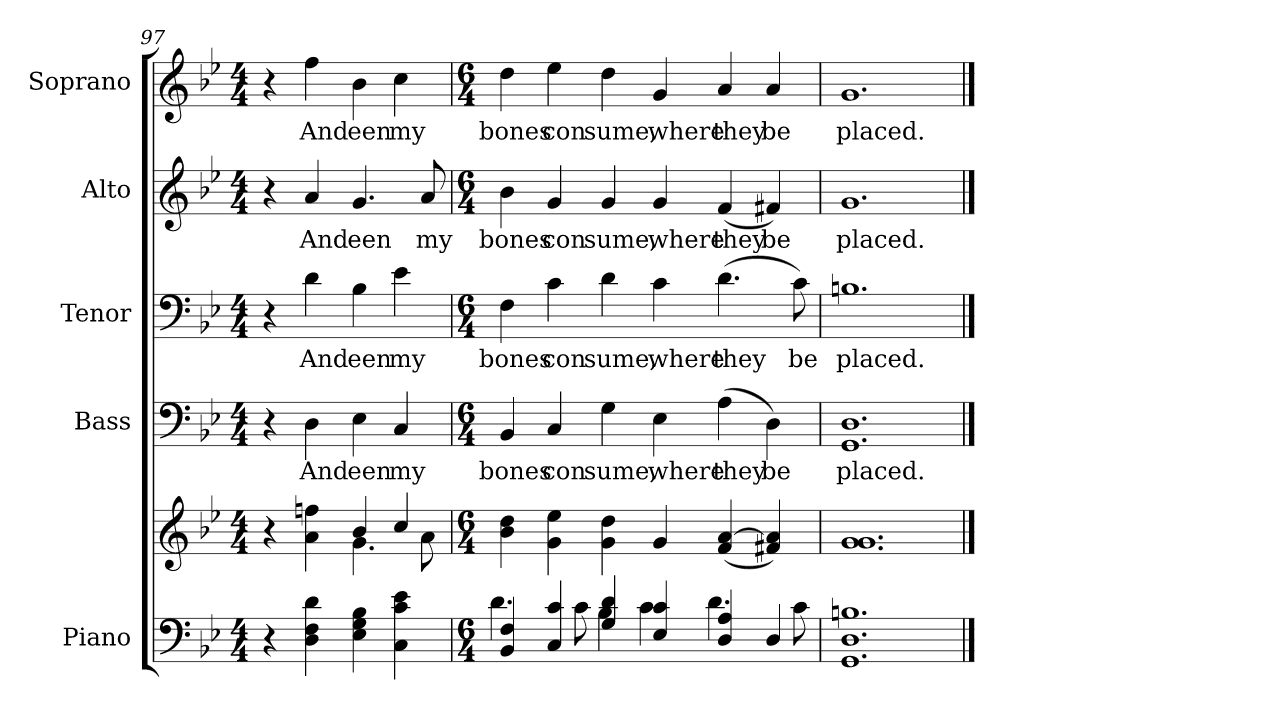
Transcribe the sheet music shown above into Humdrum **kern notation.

**kern	**kern	**kern	**text	**kern	**text	**kern	**text	**kern	**text
*part5	*part5	*part4	*part4	*part3	*part3	*part2	*part2	*part1	*part1
*staff6	*staff5	*staff4	*staff4	*staff3	*staff3	*staff2	*staff2	*staff1	*staff1
*I"Piano	*	*I"Bass	*	*I"Tenor	*	*I"Alto	*	*I"Soprano	*
*I'Pno.	*	*I'B.	*	*I'T.	*	*I'A.	*	*I'S.	*
!!LO:PB:g=z
*clefF4	*clefG2	*clefF4	*	*clefF4	*	*clefG2	*	*clefG2	*
*k[b-e-]	*k[b-e-]	*k[b-e-]	*	*k[b-e-]	*	*k[b-e-]	*	*k[b-e-]	*
*B-:	*B-:	*B-:	*	*B-:	*	*B-:	*	*B-:	*
*M4/4	*M4/4	*M4/4	*	*M4/4	*	*M4/4	*	*M4/4	*
=97	=97	=97	=97	=97	=97	=97	=97	=97	=97
*	*^	*	*	*	*	*	*	*	*
4r	4r	2ryy	4r	.	4r	.	4r	.	4r	.
!	!	!	!	!LO:LY:b:color=#000000	!	!	!	!	!	!
!	!	!	!	!	!	!LO:LY:b:color=#000000	!	!	!	!
!	!	!	!	!	!	!	!	!LO:LY:b:color=#000000	!	!
!	!	!	!	!	!	!	!	!	!	!LO:LY:b:color=#000000
4Di\ 4Fi 4di	4ai\ 4ffni	.	4Di\	And	4di\	And	4ai/	And	4ffi\	And
!	!	!	!	!LO:LY:b:color=#000000	!	!	!	!	!	!
!	!	!	!	!	!	!LO:LY:b:color=#000000	!	!	!	!
!	!	!	!	!	!	!	!	!LO:LY:b:color=#000000	!	!
!	!	!	!	!	!	!	!	!	!	!LO:LY:b:color=#000000
4E-i\ 4Gi 4B-i	4b-i/	4.gi\	4E-i\	een	4B-i\	een	4.gi/	een	4b-i\	een
!	!	!	!	!LO:LY:b:color=#000000	!	!	!	!	!	!
!	!	!	!	!	!	!LO:LY:b:color=#000000	!	!	!	!
!	!	!	!	!	!	!	!	!	!	!LO:LY:b:color=#000000
4Ci\ 4ci 4e-i	4cci/	.	4Ci/	my	4e-i\	my	.	.	4cci\	my
!	!	!	!	!	!	!	!	!LO:LY:b:color=#000000	!	!
.	.	8ai\	.	.	.	.	8ai/	my	.	.
*	*v	*v	*	*	*	*	*	*	*	*
=98	=98	=98	=98	=98	=98	=98	=98	=98	=98
*M6/4	*M6/4	*M6/4	*	*M6/4	*	*M6/4	*	*M6/4	*
*^	*	*	*	*	*	*	*	*	*
*	*	*^	*	*	*	*	*	*	*	*
!	!	!	!	!	!LO:LY:b:color=#000000	!	!	!	!	!	!
*	*	*v	*v	*	*	*	*	*	*	*	*
*	*	*^	*	*	*	*	*	*	*	*
!	!	!	!	!	!	!	!LO:LY:b:color=#000000	!	!	!	!
*	*	*v	*v	*	*	*	*	*	*	*	*
*	*	*^	*	*	*	*	*	*	*	*
!	!	!	!	!	!	!	!	!	!LO:LY:b:color=#000000	!	!
*	*	*v	*v	*	*	*	*	*	*	*	*
*	*	*^	*	*	*	*	*	*	*	*
!	!	!	!	!	!	!	!	!	!	!	!LO:LY:b:color=#000000
*	*	*v	*v	*	*	*	*	*	*	*	*
4BB-i/ 4Fi	4.di\	4b-i\ 4ddi	4BB-i/	bones	4Fi\	bones	4b-i\	bones	4ddi\	bones
!	!	!	!	!LO:LY:b:color=#000000	!	!	!	!	!	!
!	!	!	!	!	!	!LO:LY:b:color=#000000	!	!	!	!
!	!	!	!	!	!	!	!	!LO:LY:b:color=#000000	!	!
!	!	!	!	!	!	!	!	!	!	!LO:LY:b:color=#000000
4Ci/ 4ci	.	4gi\ 4ee-i	4Ci/	con	4ci\	con	4gi/	con	4ee-i\	con
.	8ci\	.	.	.	.	.	.	.	.	.
!	!	!	!	!LO:LY:b:color=#000000	!	!	!	!	!	!
!	!	!	!	!	!	!LO:LY:b:color=#000000	!	!	!	!
!	!	!	!	!	!	!	!	!LO:LY:b:color=#000000	!	!
!	!	!	!	!	!	!	!	!	!	!LO:LY:b:color=#000000
4Gi/ 4di	4B-i\	4gi\ 4ddi	4Gi\	sume,	4di\	sume,	4gi/	sume,	4ddi\	sume,
!	!	!	!	!LO:LY:b:color=#000000	!	!	!	!	!	!
!	!	!	!	!	!	!LO:LY:b:color=#000000	!	!	!	!
!	!	!	!	!	!	!	!	!LO:LY:b:color=#000000	!	!
!	!	!	!	!	!	!	!	!	!	!LO:LY:b:color=#000000
4E-i/ 4ci	4ci\	4gi/	4E-i\	where	4ci\	where	4gi/	where	4gi/	where
!	!	!	!	!LO:LY:b:color=#000000	!	!	!	!	!	!
!	!	!	!	!	!	!LO:LY:b:color=#000000	!	!	!	!
!	!	!	!	!	!	!	!	!LO:LY:b:color=#000000	!	!
!	!	!	!	!	!	!	!	!	!	!LO:LY:b:color=#000000
4Di/ 4Ai	4.di\	(4fi/ [>4ai	(4Ai\	they	(4.di\	they	(4fi/	they	4ai/	they
!	!	!	!	!LO:LY:b:color=#000000	!	!	!	!	!	!
!	!	!	!	!	!	!	!	!LO:LY:b:color=#000000	!	!
!	!	!	!	!	!	!	!	!	!	!LO:LY:b:color=#000000
4Di/	.	4f#Xi/ 4ai])	4Di\)	be	.	.	4f#Xi/)	be	4ai/	be
!	!	!	!	!	!	!LO:LY:b:color=#000000	!	!	!	!
.	8ci\	.	.	.	8ci\)	be	.	.	.	.
*v	*v	*	*	*	*	*	*	*	*	*
=99	=99	=99	=99	=99	=99	=99	=99	=99	=99
*^	*	*	*	*	*	*	*	*	*
!	!	!	!	!LO:LY:b:color=#000000	!	!	!	!	!	!
*v	*v	*	*	*	*	*	*	*	*	*
*^	*	*	*	*	*	*	*	*	*
!	!	!	!	!	!	!LO:LY:b:color=#000000	!	!	!	!
*v	*v	*	*	*	*	*	*	*	*	*
*^	*	*	*	*	*	*	*	*	*
!	!	!	!	!	!	!	!	!LO:LY:b:color=#000000	!	!
*v	*v	*	*	*	*	*	*	*	*	*
*^	*	*	*	*	*	*	*	*	*
!	!	!	!	!	!	!	!	!	!	!LO:LY:b:color=#000000
*v	*v	*	*	*	*	*	*	*	*	*
1.GGi 1.Di 1.Bni	1.gi 1.gi	1.GGi 1.Di	placed.	1.Bni	placed.	1.gi	placed.	1.gi	placed.
==	==	==	==	==	==	==	==	==	==
*-	*-	*-	*-	*-	*-	*-	*-	*-	*-
